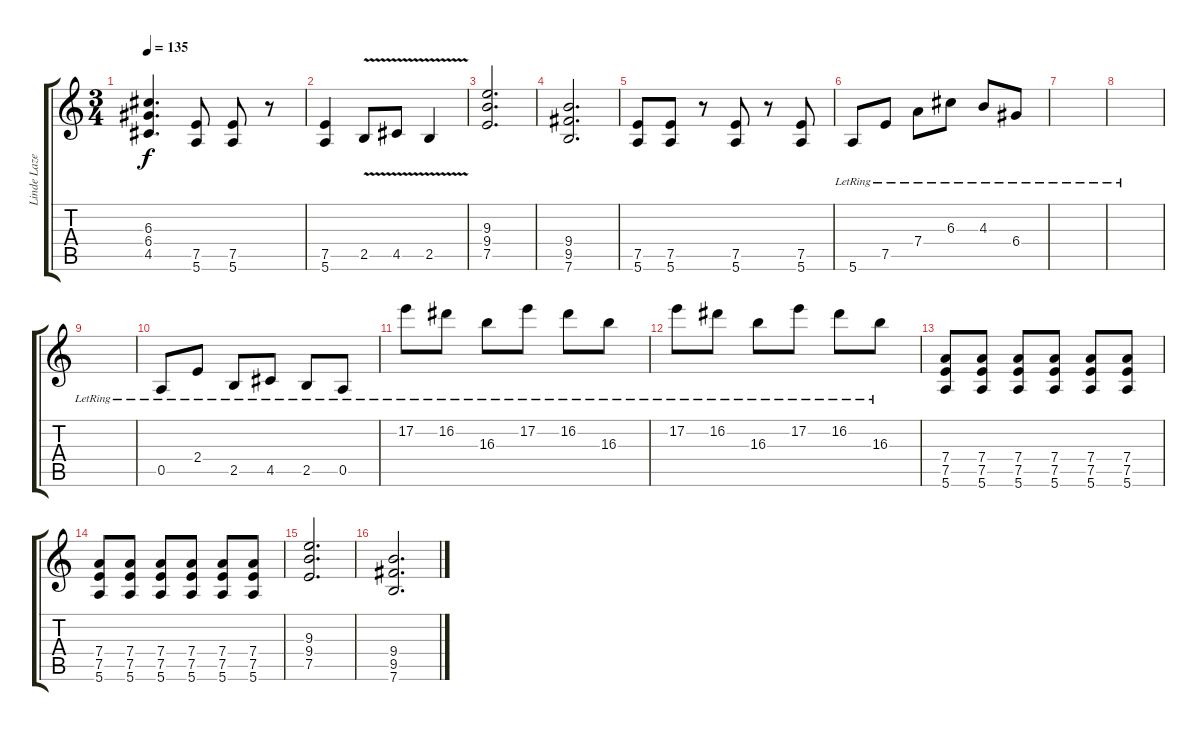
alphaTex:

\track ("Linde Lazer" "Linde Laze") {instrument distortionguitar}
\staff {score tabs}
\tuning (E4 B3 G3 D3 A2 E2) {hide}
\ts (3 4)
\tempo 135
\clef g2
\ks c
(6.3 6.4 4.5).4{d dy f} (7.5 5.6).8 (7.5 5.6).8 r.8 |
(7.5 5.6).4 2.5{v}.8 4.5{v}.8 2.5{v}.4 |
(9.3 9.4 7.5).2{d volume 13 instrument distortionguitar} |
(9.4 9.5 7.6).2{d} |
(7.5 5.6).8 (7.5 5.6).8 r.8 (7.5 5.6).8 r.8 (7.5 5.6).8 |
5.6{lr}.8 7.5{lr}.8 7.4{lr}.8 6.3{lr}.8 4.3{lr}.8 6.4{lr}.8 |
|
|
|
0.5{lr}.8 2.4{lr}.8 2.5{lr}.8 4.5{lr}.8 2.5{lr}.8 0.5{lr}.8 |
17.2{lr}.8 16.2{lr}.8 16.3{lr}.8 17.2{lr}.8 16.2{lr}.8 16.3{lr}.8 |
17.2{lr}.8 16.2{lr}.8 16.3{lr}.8 17.2{lr}.8 16.2{lr}.8 16.3{lr}.8 |
(7.4 7.5 5.6).8 (7.4 7.5 5.6).8 (7.4 7.5 5.6).8 (7.4 7.5 5.6).8 (7.4 7.5 5.6).8 (7.4 7.5 5.6).8 |
(7.4 7.5 5.6).8 (7.4 7.5 5.6).8 (7.4 7.5 5.6).8 (7.4 7.5 5.6).8 (7.4 7.5 5.6).8 (7.4 7.5 5.6).8 |
(9.3 9.4 7.5).2{d volume 13 instrument distortionguitar} |
(9.4 9.5 7.6).2{d}
